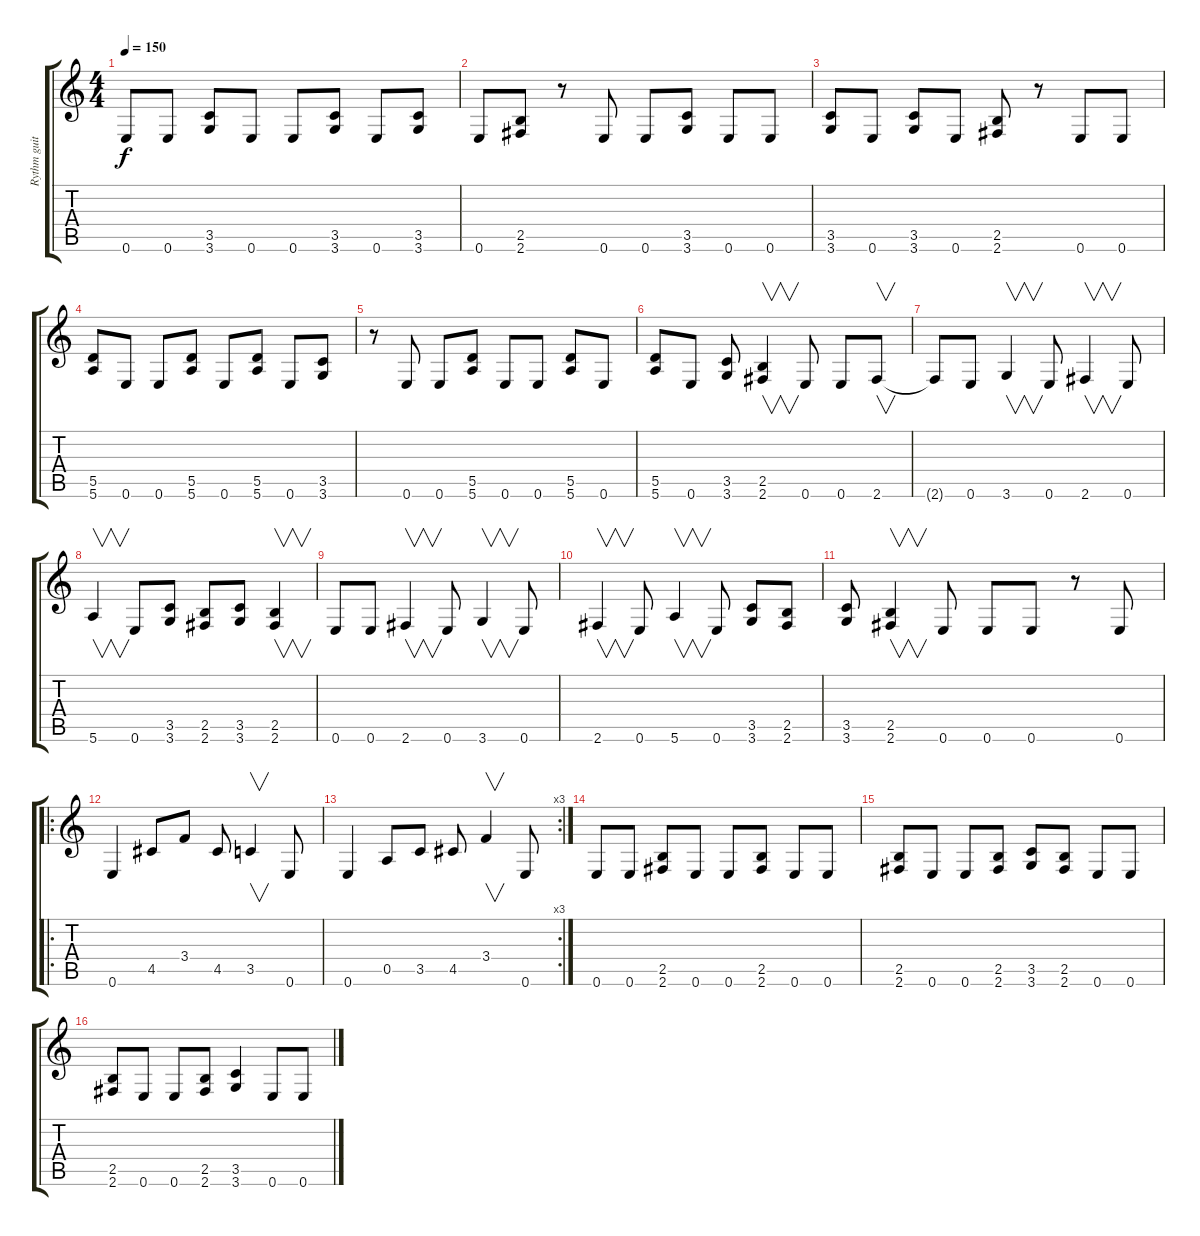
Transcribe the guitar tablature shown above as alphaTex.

\track ("Rythm guitar" "Rythm guit") {instrument distortionguitar}
\staff {score tabs}
\tuning (E4 B3 G3 D3 A2 E2) {hide}
\ts (4 4)
\tempo 150
\clef g2
\ks c
0.6.8{dy f} 0.6.8 (3.5 3.6).8 0.6.8 0.6.8 (3.5 3.6).8 0.6.8 (3.5 3.6).8 |
0.6.8 (2.5 2.6).8 r.8 0.6.8 0.6.8 (3.5 3.6).8 0.6.8 0.6.8 |
(3.5 3.6).8 0.6.8 (3.5 3.6).8 0.6.8 (2.5 2.6).8 r.8 0.6.8 0.6.8 |
(5.5 5.6).8 0.6.8 0.6.8 (5.5 5.6).8 0.6.8 (5.5 5.6).8 0.6.8 (3.5 3.6).8 |
r.8 0.6.8 0.6.8 (5.5 5.6).8 0.6.8 0.6.8 (5.5 5.6).8 0.6.8 |
(5.5 5.6).8 0.6.8 (3.5 3.6).8 (2.5 2.6).4{v} 0.6.8 0.6.8 2.6.8{v} |
2.6{t}.8 0.6.8 3.6.4{v} 0.6.8 2.6.4{v} 0.6.8 |
5.6.4{v} 0.6.8 (3.5 3.6).8 (2.5 2.6).8 (3.5 3.6).8 (2.5 2.6).4{v} |
0.6.8 0.6.8 2.6.4{v} 0.6.8 3.6.4{v} 0.6.8 |
2.6.4{v} 0.6.8 5.6.4{v} 0.6.8 (3.5 3.6).8 (2.5 2.6).8 |
(3.5 3.6).8 (2.5 2.6).4{v} 0.6.8 0.6.8 0.6.8 r.8 0.6.8 |
\ro
0.6.4 4.5.8 3.4.8 4.5.8 3.5.4{v} 0.6.8 |
\rc 3
0.6.4 0.5.8 3.5.8 4.5.8 3.4.4{v} 0.6.8 |
0.6.8 0.6.8 (2.5 2.6).8 0.6.8 0.6.8 (2.5 2.6).8 0.6.8 0.6.8 |
(2.5 2.6).8 0.6.8 0.6.8 (2.5 2.6).8 (3.5 3.6).8 (2.5 2.6).8 0.6.8 0.6.8 |
(2.5 2.6).8 0.6.8 0.6.8 (2.5 2.6).8 (3.5 3.6).4 0.6.8 0.6.8
